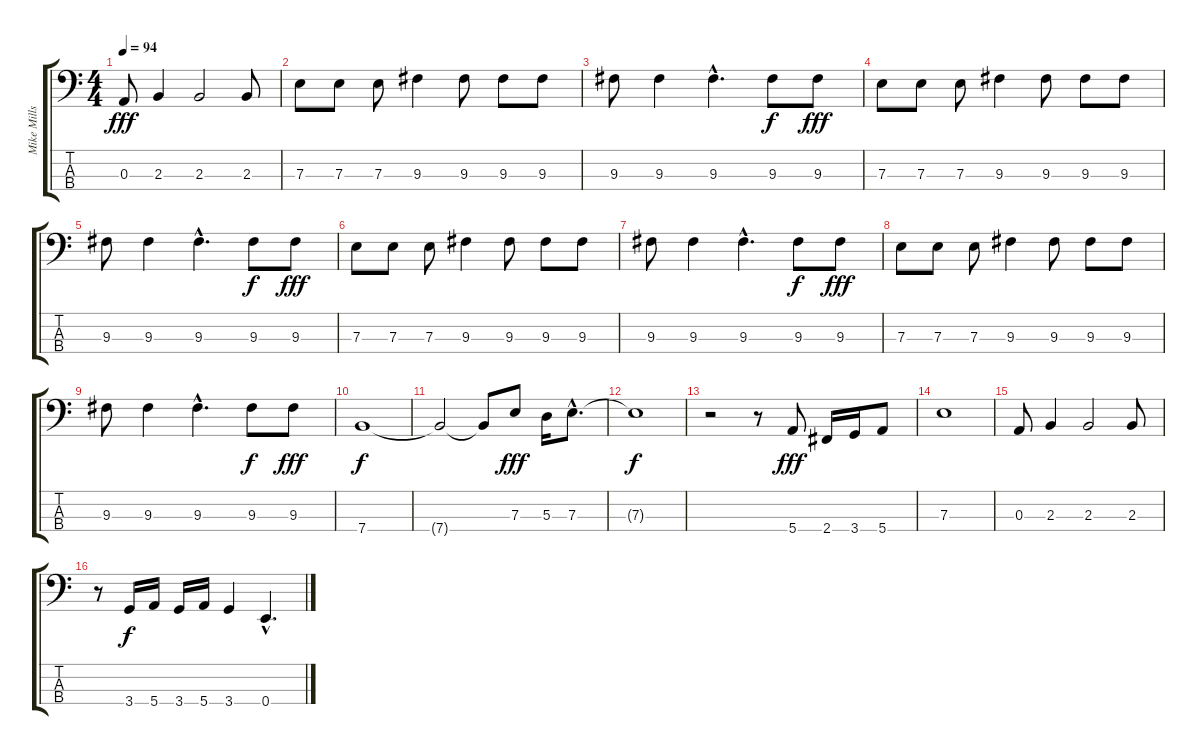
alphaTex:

\track ("Mike Mills - Bass Guitar" "Mike Mills") {instrument electricbasspick}
\staff {score tabs}
\tuning (G2 D2 A1 E1) {hide}
\ts (4 4)
\tempo 94
\clef f4
\ks c
0.3.8{dy fff} 2.3.4 2.3.2 2.3.8 |
7.3.8 7.3.8 7.3.8 9.3.4 9.3.8 9.3.8 9.3.8 |
9.3.8 9.3.4 9.3{hac}.4{d} 9.3.8{dy f} 9.3.8{dy fff} |
7.3.8 7.3.8 7.3.8 9.3.4 9.3.8 9.3.8 9.3.8 |
9.3.8 9.3.4 9.3{hac}.4{d} 9.3.8{dy f} 9.3.8{dy fff} |
7.3.8 7.3.8 7.3.8 9.3.4 9.3.8 9.3.8 9.3.8 |
9.3.8 9.3.4 9.3{hac}.4{d} 9.3.8{dy f} 9.3.8{dy fff} |
7.3.8 7.3.8 7.3.8 9.3.4 9.3.8 9.3.8 9.3.8 |
9.3.8 9.3.4 9.3{hac}.4{d} 9.3.8{dy f} 9.3.8{dy fff} |
7.4.1{dy f} |
7.4{t}.2 7.4{t}.8 7.3.8{dy fff} 5.3.16 7.3{hac}.8{d} |
7.3{t}.1{dy f} |
r.2 r.8 5.4.8{dy fff} 2.4.16 3.4.16 5.4.8 |
7.3.1 |
0.3.8 2.3.4 2.3.2 2.3.8 |
r.8 3.4.16{dy f} 5.4.16 3.4.16 5.4.16 3.4.4 0.4{hac}.4{d}
